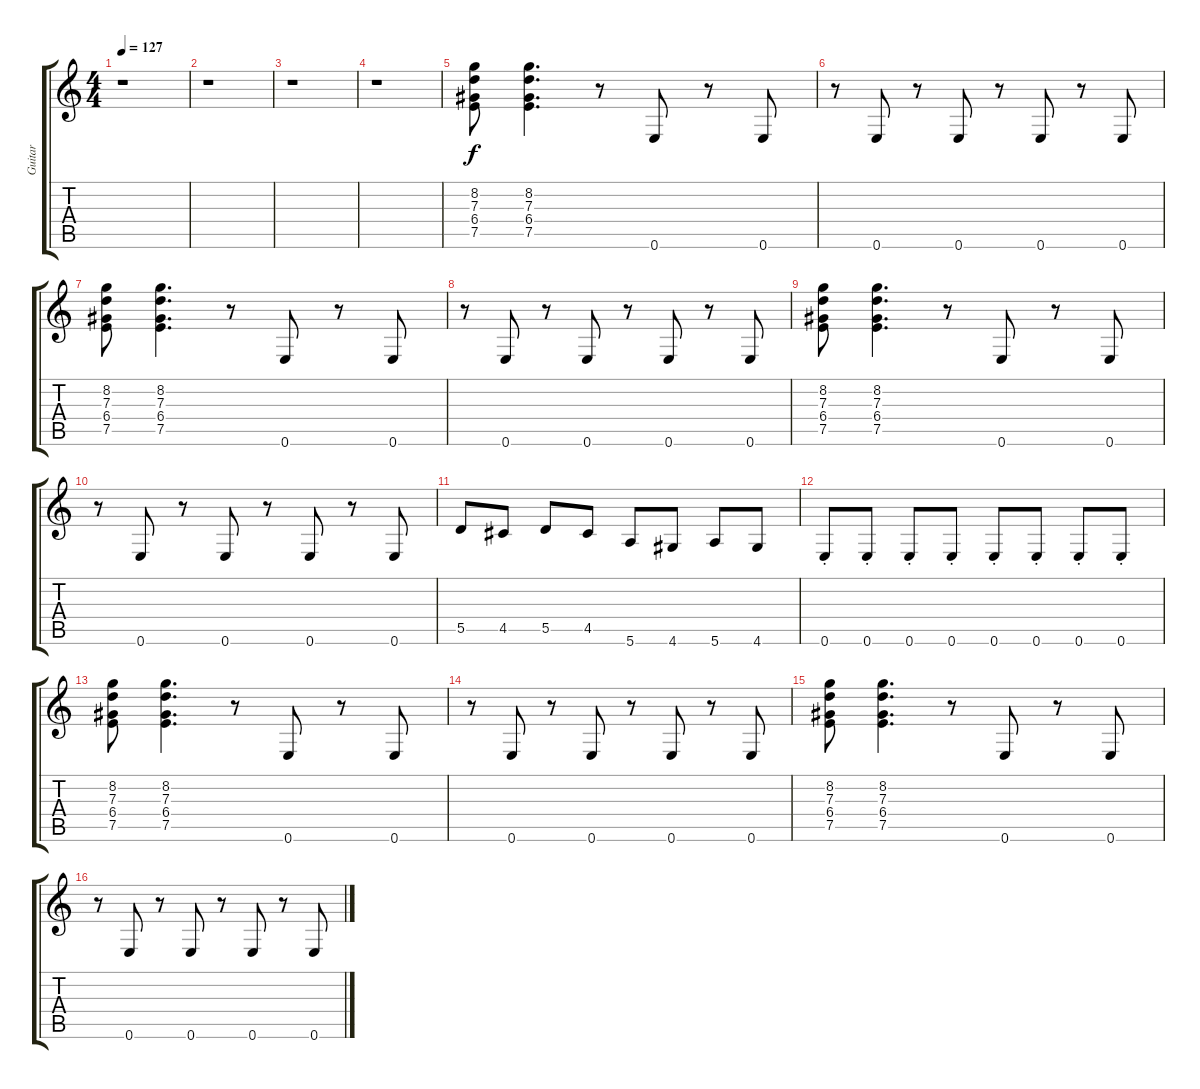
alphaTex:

\track ("Guitar" "Guitar") {instrument overdrivenguitar}
\staff {score tabs}
\tuning (E4 B3 G3 D3 A2 E2) {hide}
\ts (4 4)
\tempo 127
\clef g2
\ks c
r.1{dy f instrument overdrivenguitar} |
r.1 |
r.1 |
r.1 |
(8.2 7.3 6.4 7.5).8 (8.2 7.3 6.4 7.5).4{d} r.8 0.6.8 r.8 0.6.8 |
r.8 0.6.8 r.8 0.6.8 r.8 0.6.8 r.8 0.6.8 |
(8.2 7.3 6.4 7.5).8 (8.2 7.3 6.4 7.5).4{d} r.8 0.6.8 r.8 0.6.8 |
r.8 0.6.8 r.8 0.6.8 r.8 0.6.8 r.8 0.6.8 |
(8.2 7.3 6.4 7.5).8 (8.2 7.3 6.4 7.5).4{d} r.8 0.6.8 r.8 0.6.8 |
r.8 0.6.8 r.8 0.6.8 r.8 0.6.8 r.8 0.6.8 |
5.5.8 4.5.8 5.5.8 4.5.8 5.6.8 4.6.8 5.6.8 4.6.8 |
0.6{st}.8 0.6{st}.8 0.6{st}.8 0.6{st}.8 0.6{st}.8 0.6{st}.8 0.6{st}.8 0.6{st}.8 |
(8.2 7.3 6.4 7.5).8 (8.2 7.3 6.4 7.5).4{d} r.8 0.6.8 r.8 0.6.8 |
r.8 0.6.8 r.8 0.6.8 r.8 0.6.8 r.8 0.6.8 |
(8.2 7.3 6.4 7.5).8 (8.2 7.3 6.4 7.5).4{d} r.8 0.6.8 r.8 0.6.8 |
r.8 0.6.8 r.8 0.6.8 r.8 0.6.8 r.8 0.6.8
